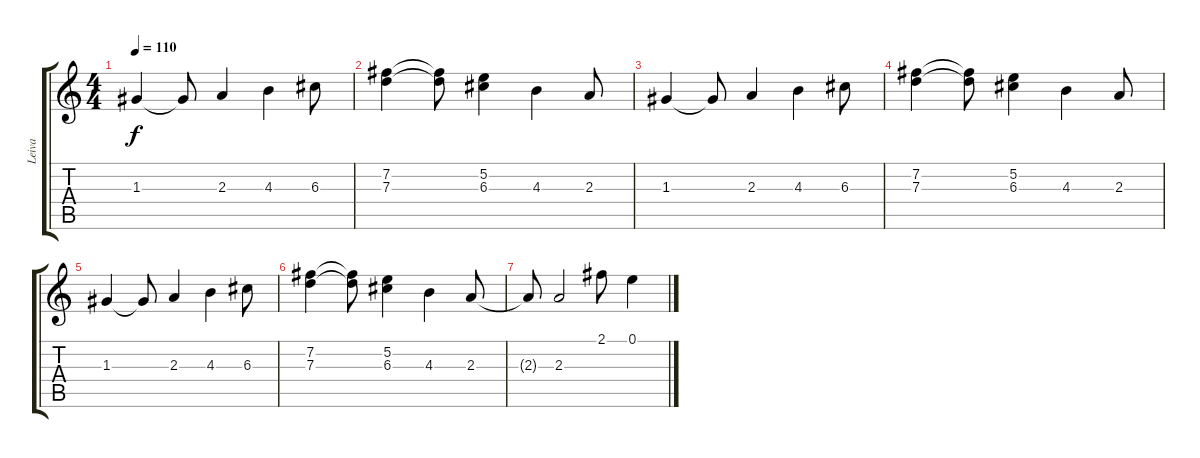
\track ("Leiva" "Leiva") {instrument acousticguitarsteel}
\staff {score tabs}
\tuning (E4 B3 G3 D3 A2 E2) {hide}
\ts (4 4)
\tempo 110
\clef g2
\ks c
1.3.4{dy f} 1.3{t}.8 2.3.4 4.3.4 6.3.8 |
(7.2 7.3).4 (7.2{t} 7.3{t}).8 (5.2 6.3).4 4.3.4 2.3.8 |
1.3.4 1.3{t}.8 2.3.4 4.3.4 6.3.8 |
(7.2 7.3).4 (7.2{t} 7.3{t}).8 (5.2 6.3).4 4.3.4 2.3.8 |
1.3.4 1.3{t}.8 2.3.4 4.3.4 6.3.8 |
(7.2 7.3).4 (7.2{t} 7.3{t}).8 (5.2 6.3).4 4.3.4 2.3.8 |
2.3{t}.8 2.3.2 2.1.8 0.1.4
